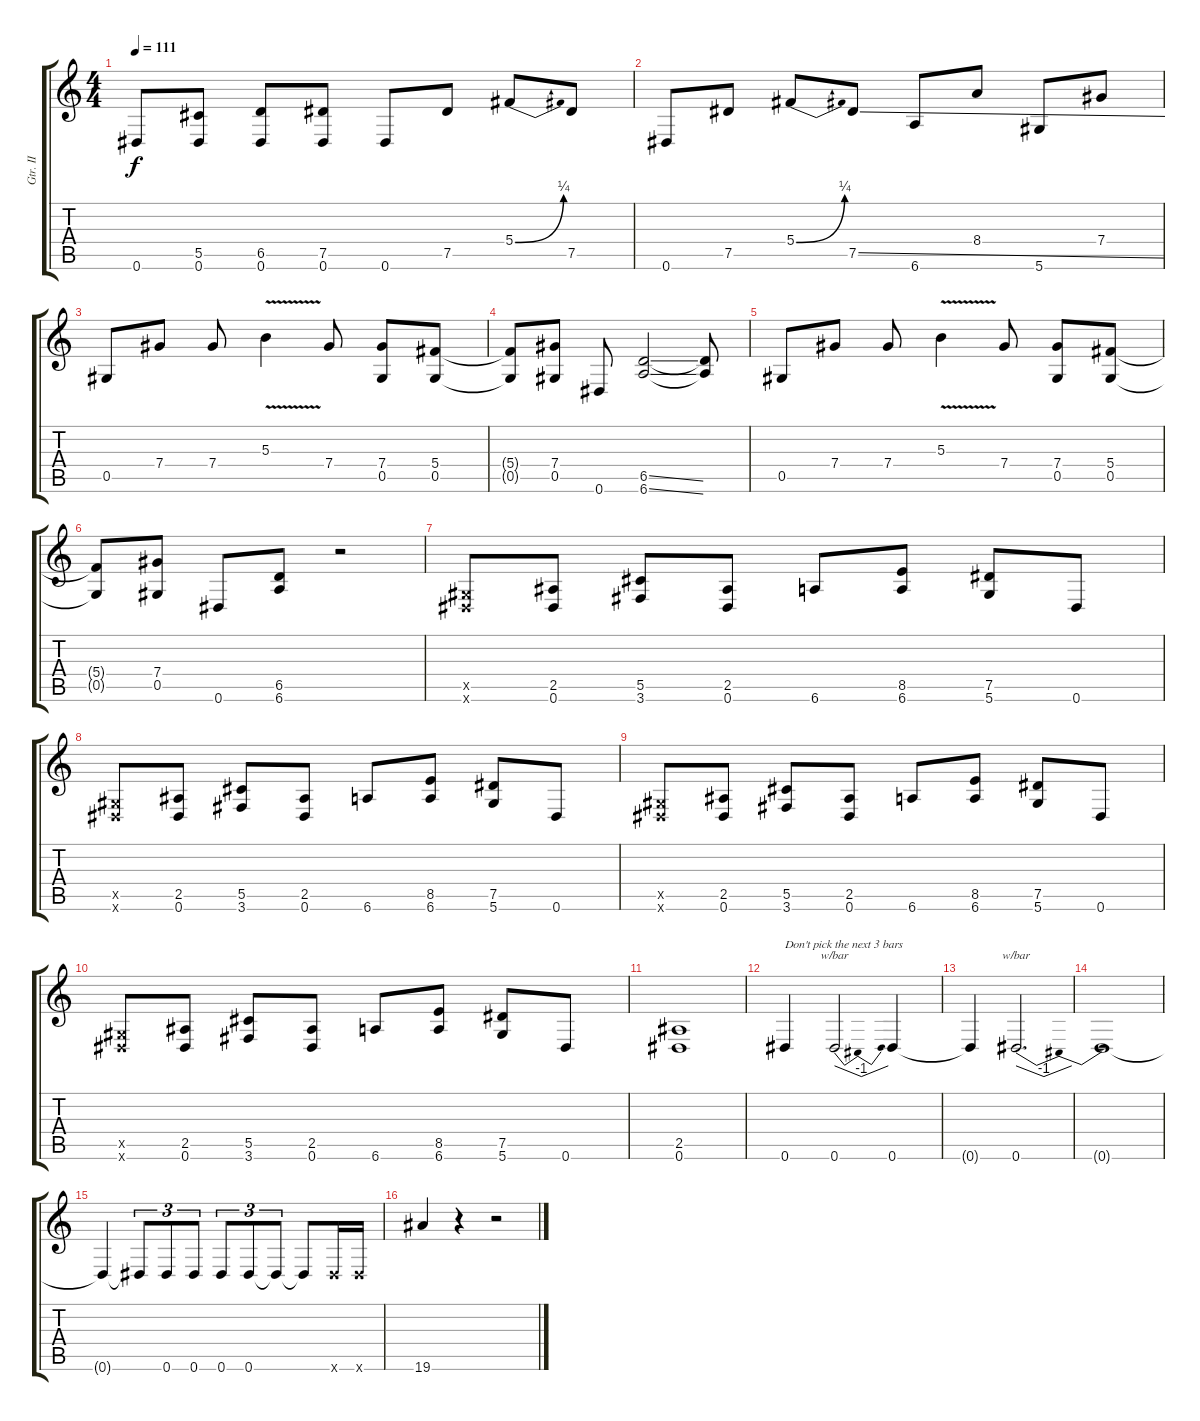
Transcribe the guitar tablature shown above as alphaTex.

\track ("Gtr. II" "Gtr. II") {instrument distortionguitar}
\staff {score tabs}
\tuning (Eb4 Bb3 Gb3 Db3 Ab2 Eb2) {hide}
\ts (4 4)
\tempo 111
\clef g2
\ks c
0.6.8{dy f} (5.5 0.6).8 (6.5 0.6).8 (7.5 0.6).8 0.6.8 7.5.8 5.4{be (bend 0 0 60 1)}.8 7.5.8 |
0.6.8 7.5.8 5.4{be (bend 0 0 60 1)}.8 7.5{ss}.8 6.6.8 8.4.8 5.6.8 7.4.8 |
0.5.8 7.4.8 7.4.8 5.3{v}.4 7.4.8 (7.4 0.5).8 (5.4 0.5).8 |
(5.4{t} 0.5{t}).8 (7.4 0.5).8 0.6.8 (6.5{ss} 6.6{ss}).2 (6.5{t} 6.6{t}).8 |
0.5.8 7.4.8 7.4.8 5.3{v}.4 7.4.8 (7.4 0.5).8 (5.4 0.5).8 |
(5.4{t} 0.5{t}).8 (7.4 0.5).8 0.6.8 (6.5 6.6).8 r.2 |
(0.5{x} 0.6{x}).8 (2.5 0.6).8 (5.5 3.6).8 (2.5 0.6).8 6.6.8 (8.5 6.6).8 (7.5 5.6).8 0.6.8 |
(0.5{x} 0.6{x}).8 (2.5 0.6).8 (5.5 3.6).8 (2.5 0.6).8 6.6.8 (8.5 6.6).8 (7.5 5.6).8 0.6.8 |
(0.5{x} 0.6{x}).8 (2.5 0.6).8 (5.5 3.6).8 (2.5 0.6).8 6.6.8 (8.5 6.6).8 (7.5 5.6).8 0.6.8 |
(0.5{x} 0.6{x}).8 (2.5 0.6).8 (5.5 3.6).8 (2.5 0.6).8 6.6.8 (8.5 6.6).8 (7.5 5.6).8 0.6.8 |
(2.5 0.6).1 |
0.6.4{txt "Don't pick the next 3 bars"} 0.6.2{tbe (dip default 0 0 30 -4 60 0)} 0.6.4 |
0.6{t}.4 0.6.2{d tbe (dip default 0 0 30 -4 60 0)} |
0.6{t}.1 |
0.6{t}.4 0.6{t}.8{tu (3 2)} 0.6.8{tu (3 2)} 0.6.8{tu (3 2)} 0.6.8{tu (3 2)} 0.6.8{tu (3 2)} 0.6{t}.8{tu (3 2)} 0.6{t}.8 0.6{x}.16 0.6{x}.16 |
19.6.4 r.4 r.2
